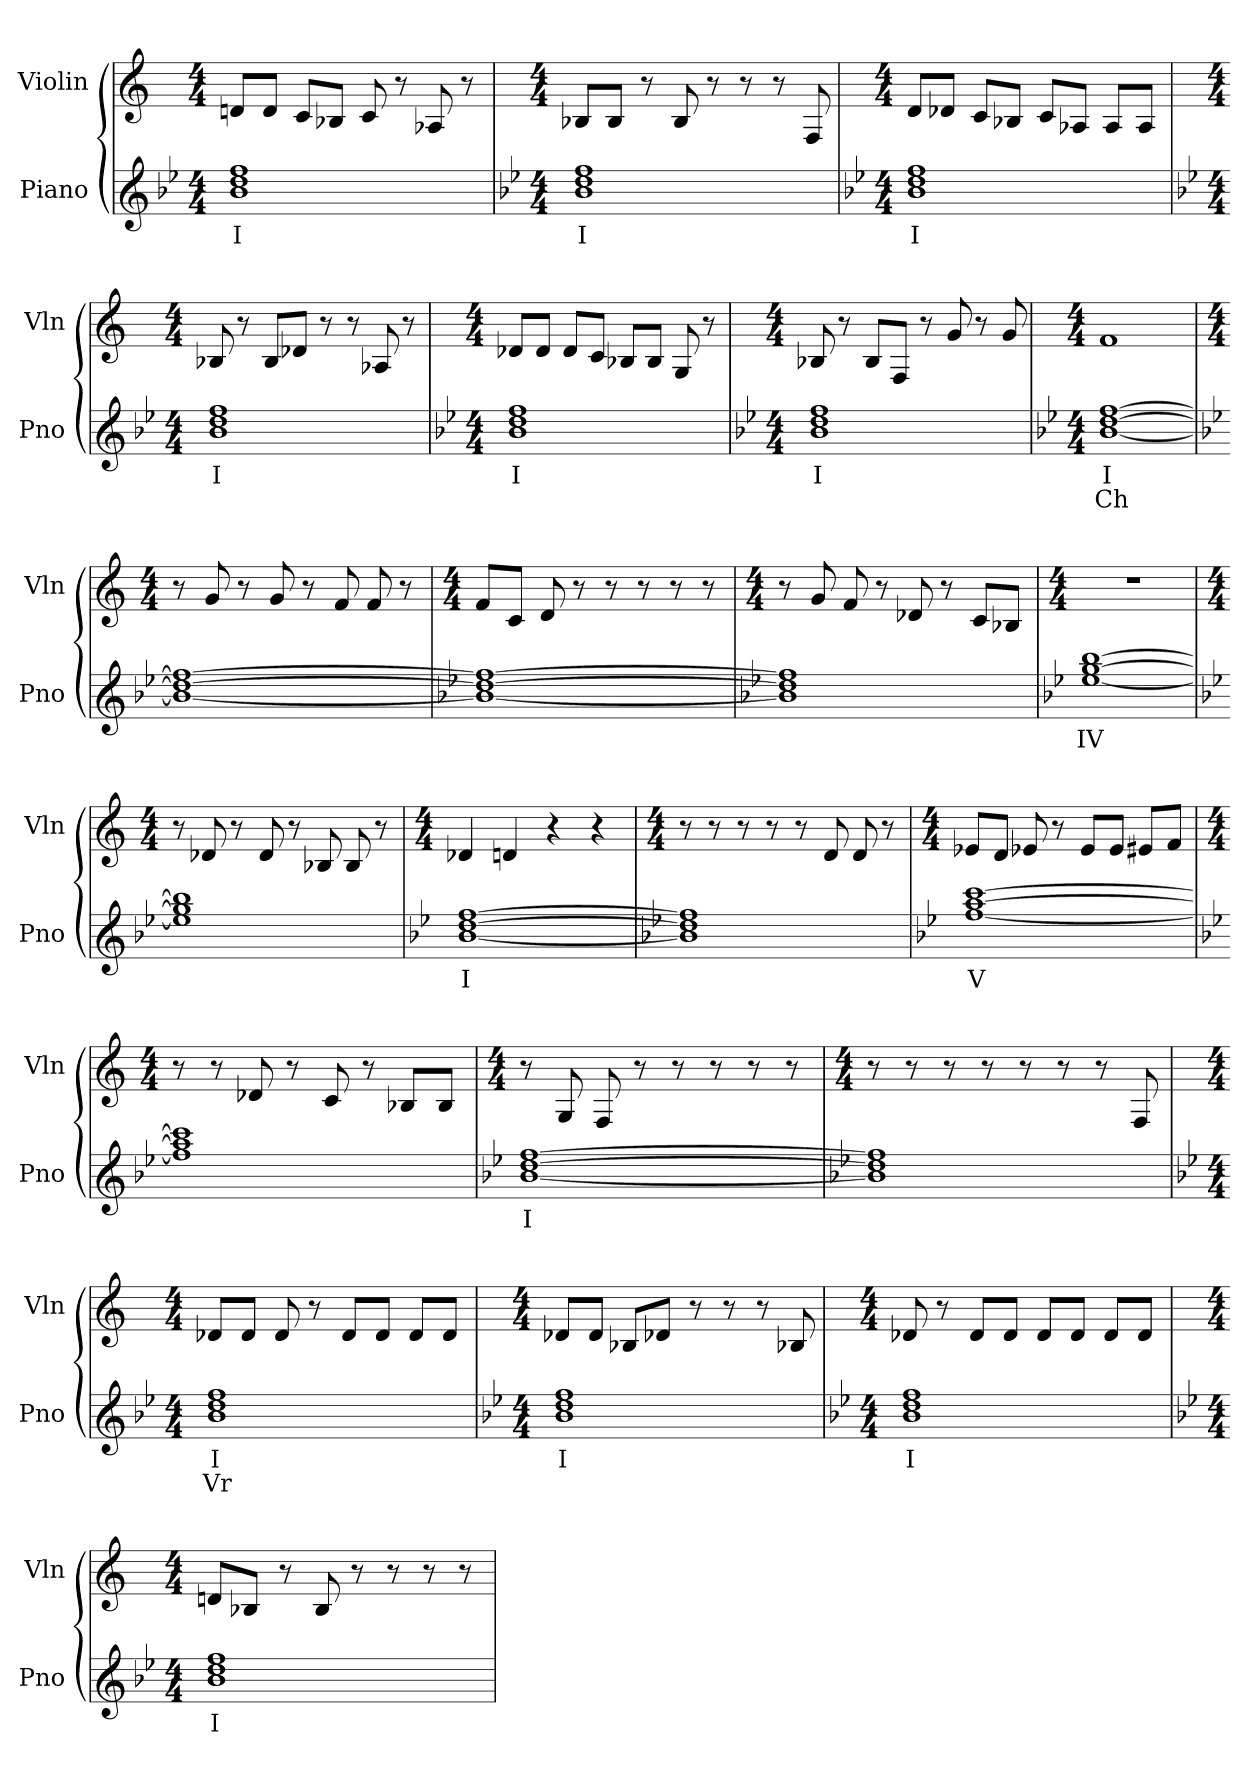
**kern	**text	**text	**kern
*part2	*part2	*part2	*part1
*staff2	*staff2	*staff2	*staff1
*I"Piano	*	*	*I"Violin
*I'Pno	*	*	*I'Vln
*k[b-e-]	*	*	*
*B-:	*	*	*
*M4/4	*	*	*M4/4
=	=	=	=
1b- 1dd 1ff	I	.	8dnL
.	.	.	8dJ
.	.	.	8cL
.	.	.	8B-XJ
.	.	.	8c
.	.	.	8r
.	.	.	8A-X
.	.	.	8r
=	=	=	=
*k[b-e-]	*	*	*
*B-:	*	*	*
*M4/4	*	*	*M4/4
1b- 1dd 1ff	I	.	8B-XL
.	.	.	8B-J
.	.	.	8r
.	.	.	8B-
.	.	.	8r
.	.	.	8r
.	.	.	8r
.	.	.	8F
=	=	=	=
*k[b-e-]	*	*	*
*B-:	*	*	*
*M4/4	*	*	*M4/4
1b- 1dd 1ff	I	.	8dL
.	.	.	8d-XJ
.	.	.	8cL
.	.	.	8B-XJ
.	.	.	8cL
.	.	.	8A-XJ
.	.	.	8A-L
.	.	.	8A-J
=	=	=	=
*k[b-e-]	*	*	*
*B-:	*	*	*
*M4/4	*	*	*M4/4
1b- 1dd 1ff	I	.	8B-X
.	.	.	8r
.	.	.	8B-L
.	.	.	8d-XJ
.	.	.	8r
.	.	.	8r
.	.	.	8A-X
.	.	.	8r
=	=	=	=
*k[b-e-]	*	*	*
*B-:	*	*	*
*M4/4	*	*	*M4/4
1b- 1dd 1ff	I	.	8d-XL
.	.	.	8d-J
.	.	.	8d-L
.	.	.	8cJ
.	.	.	8B-XL
.	.	.	8B-J
.	.	.	8G
.	.	.	8r
=	=	=	=
*k[b-e-]	*	*	*
*B-:	*	*	*
*M4/4	*	*	*M4/4
1b- 1dd 1ff	I	.	8B-X
.	.	.	8r
.	.	.	8B-L
.	.	.	8FJ
.	.	.	8r
.	.	.	8g
.	.	.	8r
.	.	.	8g
=	=	=	=
*k[b-e-]	*	*	*
*B-:	*	*	*
*M4/4	*	*	*M4/4
[1b- [1dd [1ff	I	Ch	1f
=	=	=	=
*k[b-e-]	*	*	*
*B-:	*	*	*
*	*	*	*M4/4
1b-_ 1dd_ 1ff_	.	.	8r
.	.	.	8g
.	.	.	8r
.	.	.	8g
.	.	.	8r
.	.	.	8f
.	.	.	8f
.	.	.	8r
=	=	=	=
*k[b-e-]	*	*	*
*B-:	*	*	*
*	*	*	*M4/4
1b-_ 1dd_ 1ff_	.	.	8fL
.	.	.	8cJ
.	.	.	8d
.	.	.	8r
.	.	.	8r
.	.	.	8r
.	.	.	8r
.	.	.	8r
=	=	=	=
*k[b-e-]	*	*	*
*B-:	*	*	*
*	*	*	*M4/4
1b-] 1dd] 1ff]	.	.	8r
.	.	.	8g
.	.	.	8f
.	.	.	8r
.	.	.	8d-X
.	.	.	8r
.	.	.	8cL
.	.	.	8B-XJ
=	=	=	=
*k[b-e-]	*	*	*
*B-:	*	*	*
*	*	*	*M4/4
[1ee- [1gg [1bb-	IV	.	1r
=	=	=	=
*k[b-e-]	*	*	*
*B-:	*	*	*
*	*	*	*M4/4
1ee-] 1gg] 1bb-]	.	.	8r
.	.	.	8d-X
.	.	.	8r
.	.	.	8d-
.	.	.	8r
.	.	.	8B-X
.	.	.	8B-
.	.	.	8r
=	=	=	=
*k[b-e-]	*	*	*
*B-:	*	*	*
*	*	*	*M4/4
[1b- [1dd [1ff	I	.	4d-X
.	.	.	4dn
.	.	.	4r
.	.	.	4r
=	=	=	=
*k[b-e-]	*	*	*
*B-:	*	*	*
*	*	*	*M4/4
1b-] 1dd] 1ff]	.	.	8r
.	.	.	8r
.	.	.	8r
.	.	.	8r
.	.	.	8r
.	.	.	8d
.	.	.	8d
.	.	.	8r
=	=	=	=
*k[b-e-]	*	*	*
*B-:	*	*	*
*	*	*	*M4/4
[1ff [1aa [1ccc	V	.	8e-XL
.	.	.	8dJ
.	.	.	8e-X
.	.	.	8r
.	.	.	8e-L
.	.	.	8e-J
.	.	.	8e#XL
.	.	.	8fJ
=	=	=	=
*k[b-e-]	*	*	*
*B-:	*	*	*
*	*	*	*M4/4
1ff] 1aa] 1ccc]	.	.	8r
.	.	.	8r
.	.	.	8d-X
.	.	.	8r
.	.	.	8c
.	.	.	8r
.	.	.	8B-XL
.	.	.	8B-J
=	=	=	=
*k[b-e-]	*	*	*
*B-:	*	*	*
*	*	*	*M4/4
[1b- [1dd [1ff	I	.	8r
.	.	.	8G
.	.	.	8F
.	.	.	8r
.	.	.	8r
.	.	.	8r
.	.	.	8r
.	.	.	8r
=	=	=	=
*k[b-e-]	*	*	*
*B-:	*	*	*
*	*	*	*M4/4
1b-] 1dd] 1ff]	.	.	8r
.	.	.	8r
.	.	.	8r
.	.	.	8r
.	.	.	8r
.	.	.	8r
.	.	.	8r
.	.	.	8F
=	=	=	=
*k[b-e-]	*	*	*
*B-:	*	*	*
*M4/4	*	*	*M4/4
1b- 1dd 1ff	I	Vr	8d-XL
.	.	.	8d-J
.	.	.	8d-
.	.	.	8r
.	.	.	8d-L
.	.	.	8d-J
.	.	.	8d-L
.	.	.	8d-J
=	=	=	=
*k[b-e-]	*	*	*
*B-:	*	*	*
*M4/4	*	*	*M4/4
1b- 1dd 1ff	I	.	8d-XL
.	.	.	8d-J
.	.	.	8B-XL
.	.	.	8d-XJ
.	.	.	8r
.	.	.	8r
.	.	.	8r
.	.	.	8B-X
=	=	=	=
*k[b-e-]	*	*	*
*B-:	*	*	*
*M4/4	*	*	*M4/4
1b- 1dd 1ff	I	.	8d-X
.	.	.	8r
.	.	.	8d-L
.	.	.	8d-J
.	.	.	8d-L
.	.	.	8d-J
.	.	.	8d-L
.	.	.	8d-J
=	=	=	=
*k[b-e-]	*	*	*
*B-:	*	*	*
*M4/4	*	*	*M4/4
1b- 1dd 1ff	I	.	8dnL
.	.	.	8B-XJ
.	.	.	8r
.	.	.	8B-
.	.	.	8r
.	.	.	8r
.	.	.	8r
.	.	.	8r
=	=	=	=
*-	*-	*-	*-
